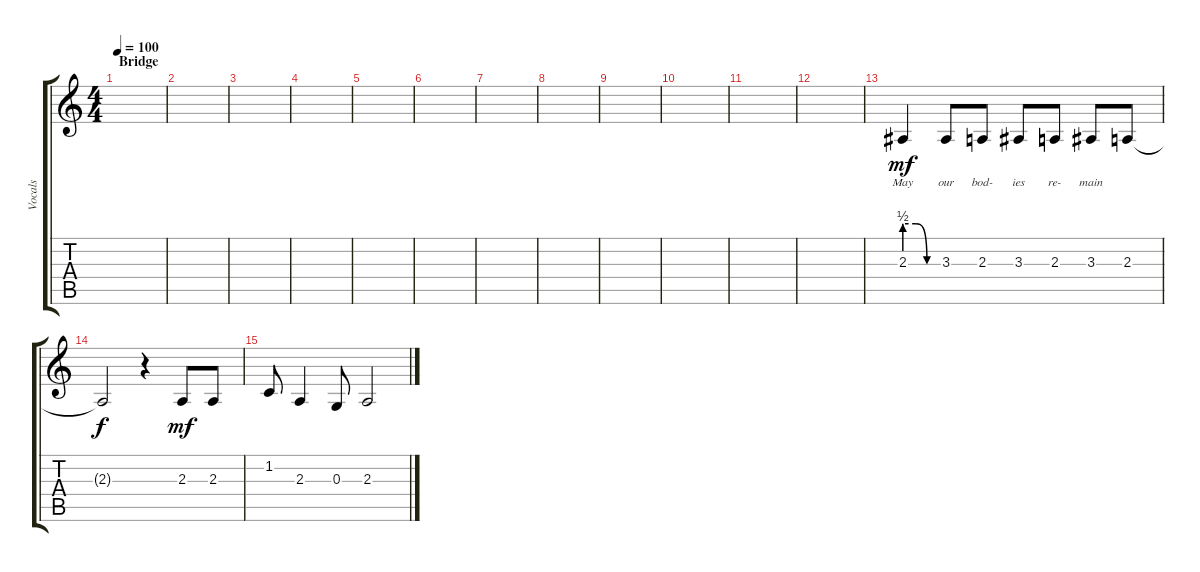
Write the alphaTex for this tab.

\track ("Vocals" "Vocals") {instrument tenorsax}
\staff {score tabs}
\tuning (E4 B3 G3 D3 A2 E2) {hide}
\ts (4 4)
\section ("" "Bridge")
\tempo 100
\clef g2
\ks c
|
|
|
|
|
|
|
|
|
|
|
|
2.3{be (custom 0 2 20 2 40 0 60 0)}.4{lyrics (0 "May") lyrics (1 "") lyrics (2 "") lyrics (3 "") lyrics (4 "") dy mf} 3.3.8{lyrics (0 "our") lyrics (1 "") lyrics (2 "") lyrics (3 "") lyrics (4 "")} 2.3.8{lyrics (0 "bod-") lyrics (1 "") lyrics (2 "") lyrics (3 "") lyrics (4 "")} 3.3.8{lyrics (0 "ies") lyrics (1 "") lyrics (2 "") lyrics (3 "") lyrics (4 "")} 2.3.8{lyrics (0 "re-") lyrics (1 "") lyrics (2 "") lyrics (3 "") lyrics (4 "")} 3.3.8{lyrics (0 "main") lyrics (1 "") lyrics (2 "") lyrics (3 "") lyrics (4 "")} 2.3.8 |
2.3{t}.2{dy f} r.4 2.3.8{dy mf} 2.3.8 |
1.2.8 2.3.4 0.3.8 2.3.2
